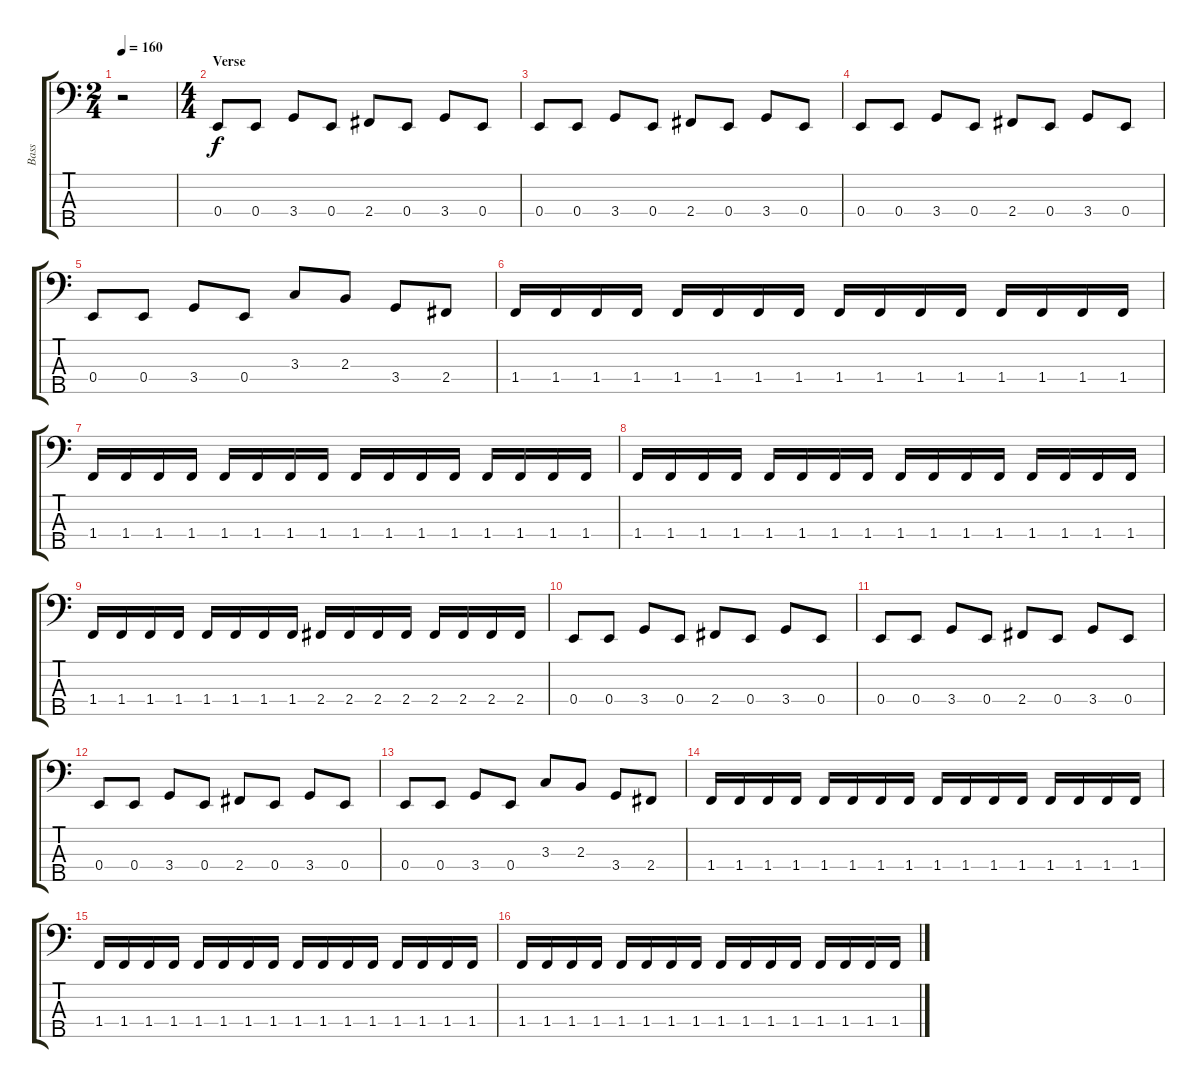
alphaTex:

\track ("Bass" "Bass") {instrument electricbassfinger}
\staff {score tabs}
\tuning (G2 D2 A1 E1 B0) {hide}
\ts (2 4)
\tempo 160
\clef f4
\ks c
r.2{dy f instrument electricbassfinger} |
\ts (4 4)
\section ("" "Verse")
0.4.8 0.4.8 3.4.8 0.4.8 2.4.8 0.4.8 3.4.8 0.4.8 |
0.4.8 0.4.8 3.4.8 0.4.8 2.4.8 0.4.8 3.4.8 0.4.8 |
0.4.8 0.4.8 3.4.8 0.4.8 2.4.8 0.4.8 3.4.8 0.4.8 |
0.4.8 0.4.8 3.4.8 0.4.8 3.3.8 2.3.8 3.4.8 2.4.8 |
\section ("" "")
1.4.16 1.4.16 1.4.16 1.4.16 1.4.16 1.4.16 1.4.16 1.4.16 1.4.16 1.4.16 1.4.16 1.4.16 1.4.16 1.4.16 1.4.16 1.4.16 |
1.4.16 1.4.16 1.4.16 1.4.16 1.4.16 1.4.16 1.4.16 1.4.16 1.4.16 1.4.16 1.4.16 1.4.16 1.4.16 1.4.16 1.4.16 1.4.16 |
1.4.16 1.4.16 1.4.16 1.4.16 1.4.16 1.4.16 1.4.16 1.4.16 1.4.16 1.4.16 1.4.16 1.4.16 1.4.16 1.4.16 1.4.16 1.4.16 |
1.4.16 1.4.16 1.4.16 1.4.16 1.4.16 1.4.16 1.4.16 1.4.16 2.4.16 2.4.16 2.4.16 2.4.16 2.4.16 2.4.16 2.4.16 2.4.16 |
\section ("" "")
0.4.8 0.4.8 3.4.8 0.4.8 2.4.8 0.4.8 3.4.8 0.4.8 |
0.4.8 0.4.8 3.4.8 0.4.8 2.4.8 0.4.8 3.4.8 0.4.8 |
0.4.8 0.4.8 3.4.8 0.4.8 2.4.8 0.4.8 3.4.8 0.4.8 |
0.4.8 0.4.8 3.4.8 0.4.8 3.3.8 2.3.8 3.4.8 2.4.8 |
\section ("" "")
1.4.16 1.4.16 1.4.16 1.4.16 1.4.16 1.4.16 1.4.16 1.4.16 1.4.16 1.4.16 1.4.16 1.4.16 1.4.16 1.4.16 1.4.16 1.4.16 |
1.4.16 1.4.16 1.4.16 1.4.16 1.4.16 1.4.16 1.4.16 1.4.16 1.4.16 1.4.16 1.4.16 1.4.16 1.4.16 1.4.16 1.4.16 1.4.16 |
1.4.16 1.4.16 1.4.16 1.4.16 1.4.16 1.4.16 1.4.16 1.4.16 1.4.16 1.4.16 1.4.16 1.4.16 1.4.16 1.4.16 1.4.16 1.4.16
